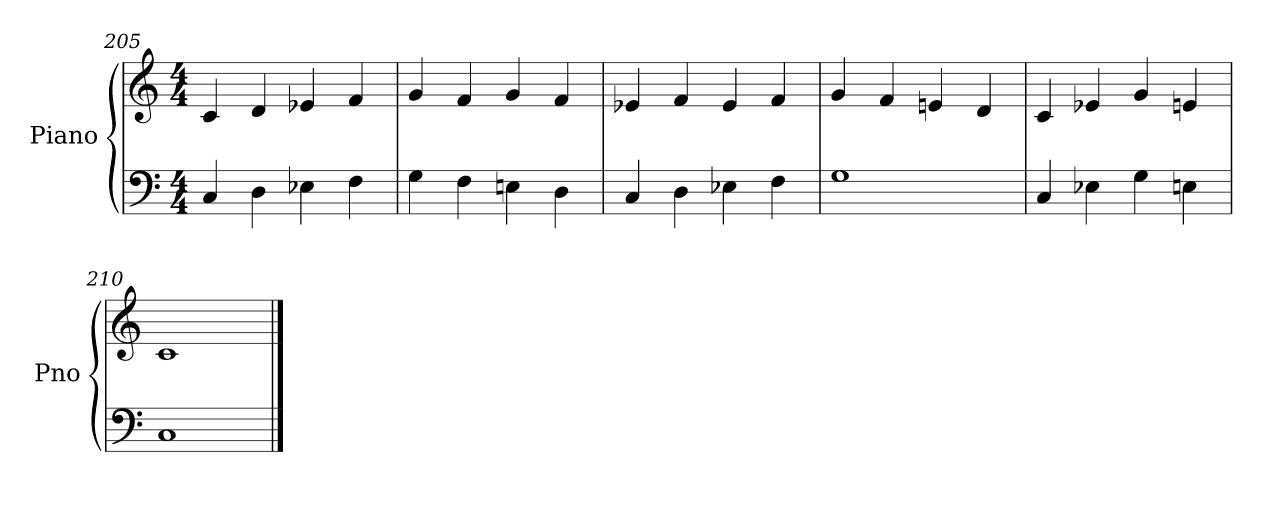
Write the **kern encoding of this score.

**kern	**kern
*part1	*part1
*staff2	*staff1
*I"Piano	*
*I'Pno	*
!!LO:PB:g=z
*clefF4	*clefG2
*k[]	*k[]
*M4/4	*M4/4
=205	=205
4C/	4c/
4D\	4d/
4E-X\	4e-X/
4F\	4f/
=206	=206
4G\	4g/
4F\	4f/
4En\	4g/
4D\	4f/
=207	=207
4C/	4e-X/
4D\	4f/
4E-X\	4e-/
4F\	4f/
=208	=208
1G	4g/
.	4f/
.	4en/
.	4d/
=209	=209
4C/	4c/
4E-X\	4e-X/
4G\	4g/
4En\	4en/
=210	=210
1C	1c
==	==
*-	*-
